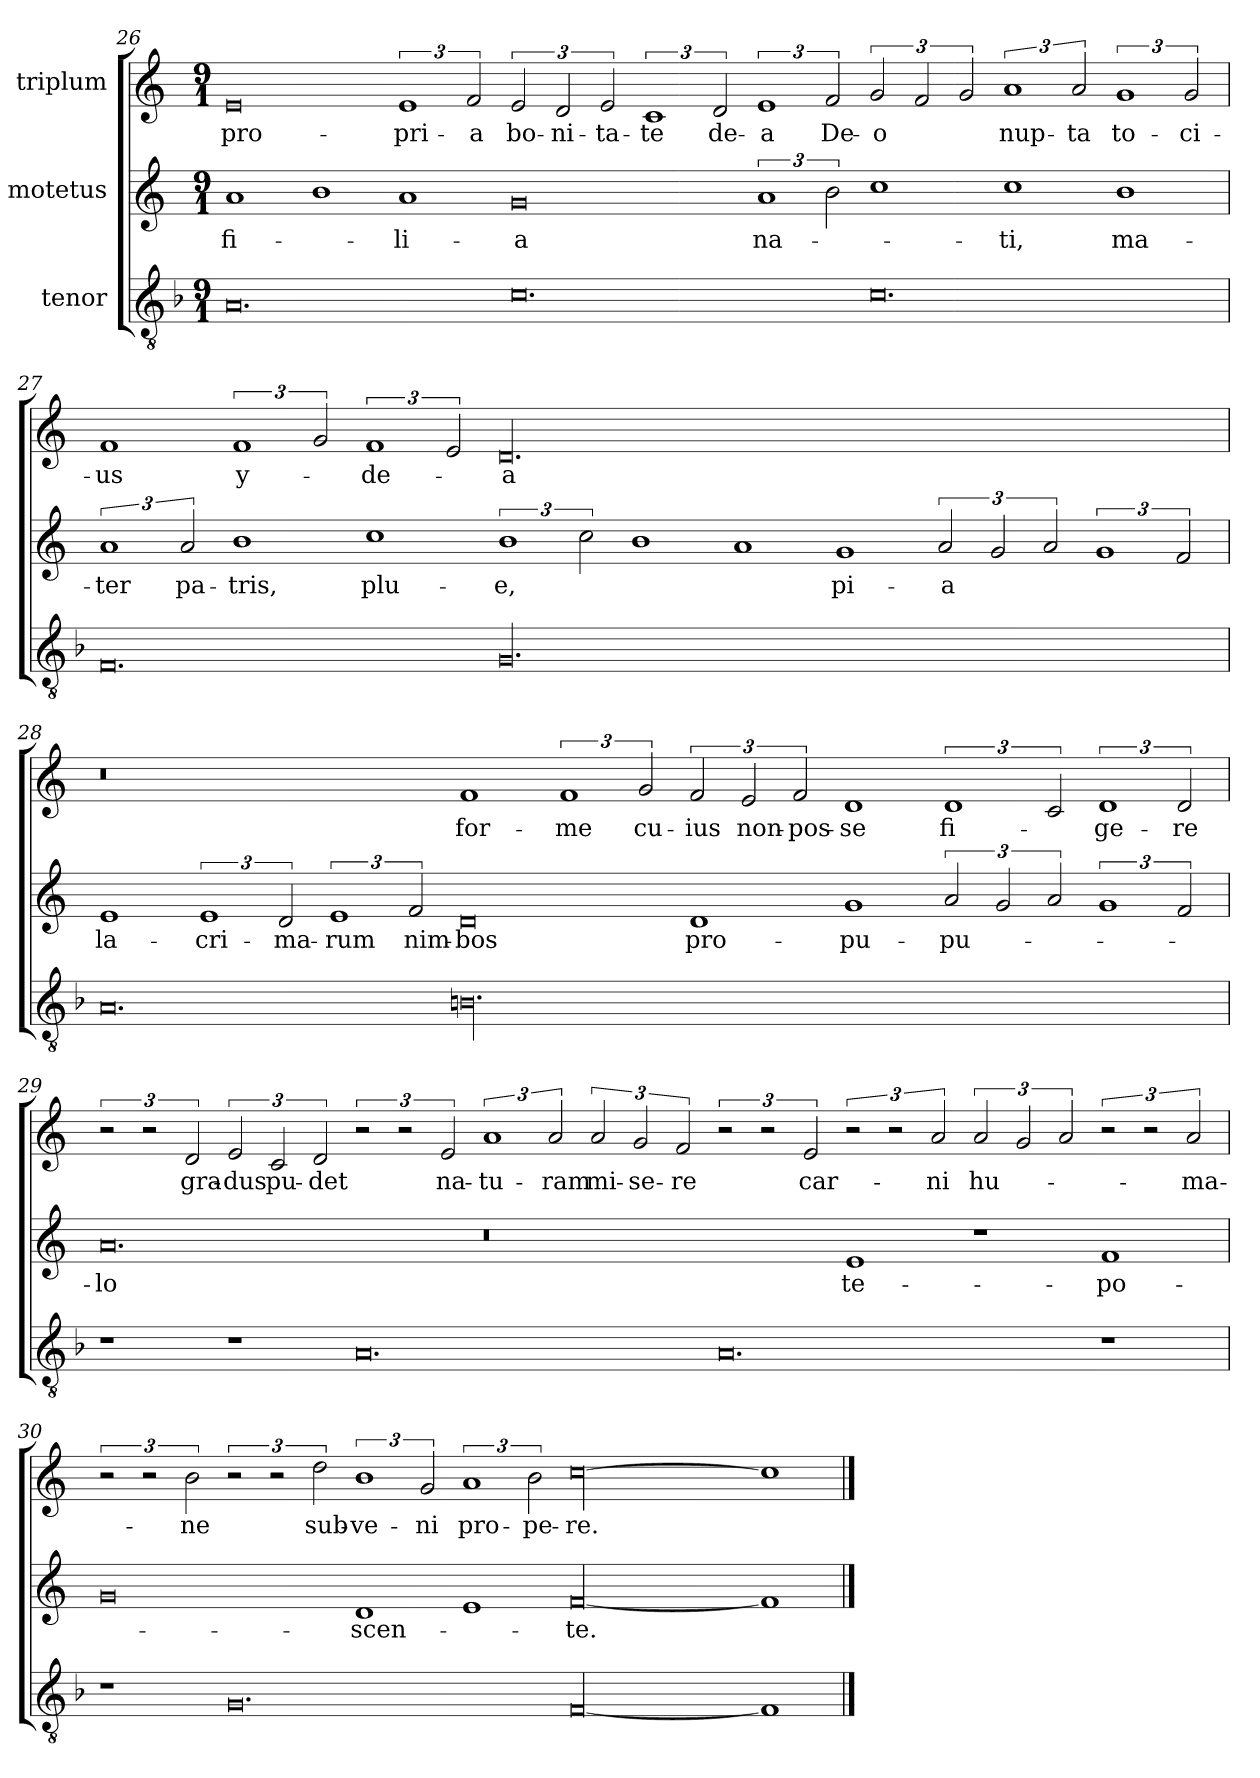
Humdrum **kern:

**kern	**kern	**text	**kern	**text
*part3	*part2	*part2	*part1	*part1
*staff3	*staff2	*staff2	*staff1	*staff1
*I"tenor	*I"motetus	*	*I"triplum	*
*clefGv2	*clefG2	*	*clefG2	*
*k[b-]	*k[]	*	*k[]	*
*F:	*C:	*	*C:	*
*M9/1	*M9/1	*	*M9/1	*
=26	=26	=26	=26	=26
0.A/	1a/	fi-	0e/	pro-
.	1b\	.	.	.
.	1a/	-li-	3%2e/	-pri-
.	.	.	3f/	-a
0.c\	0g/	-a	3e/	bo-
.	.	.	3d/	-ni-
.	.	.	3e/	-ta-
.	.	.	3%2c/	-te
.	.	.	3d/	de-
.	3%2a/	na-	3%2e/	-a
.	3b\	.	3f/	De-
0.c\	1cc\	.	3g/	-o
.	.	.	3f/	.
.	.	.	3g/	.
.	1cc\	-ti,	3%2a/	nup-
.	.	.	3a/	-ta
.	1b\	ma-	3%2g/	to-
.	.	.	3g/	-ci-
=27	=27	=27	=27	=27
0.F/	3%2a/	-ter	1f/	-us
.	3a/	pa-	.	.
.	1b\	-tris,	3%2f/	y-
.	.	.	3g/	.
.	1cc\	plu-	3%2f/	-de-
.	.	.	3e/	.
00.G/	3%2b\	-e,	00.d/	-a
.	3cc\	.	.	.
.	1b\	.	.	.
.	1a/	.	.	.
.	1g/	pi-	.	.
.	3a/	-a	.	.
.	3g/	.	.	.
.	3a/	.	.	.
.	3%2g/	.	.	.
.	3f/	.	.	.
=28	=28	=28	=28	=28
0.A/	1e/	la-	0.r	.
.	3%2e/	-cri-	.	.
.	3d/	-ma-	.	.
.	3%2e/	-rum	.	.
.	3f/	nim-	.	.
00.Bn\	0d/	-bos	1f/	for-
.	.	.	3%2f/	-me
.	.	.	3g/	cu-
.	1d/	pro-	3f/	-ius
.	.	.	3e/	non-
.	.	.	3f/	pos-
.	1g/	pu-	1d/	-se
.	3a/	-pu-	3%2d/	fi-
.	3g/	.	.	.
.	3a/	.	3c/	.
.	3%2g/	.	3%2d/	-ge-
.	3f/	.	3d/	-re
!!LO:PB:g=z
=29	=29	=29	=29	=29
1r	0.a/	-lo	3r	.
.	.	.	3r	.
.	.	.	3d/	gra-
1r	.	.	3e/	-dus
.	.	.	3c/	pu-
.	.	.	3d/	-det
0.A/	.	.	3r	.
.	.	.	3r	.
.	.	.	3e/	na-
.	0.r	.	3%2a/	-tu-
.	.	.	3a/	-ram
.	.	.	3a/	mi-
.	.	.	3g/	-se-
.	.	.	3f/	-re
0.A/	.	.	3r	.
.	.	.	3r	.
.	.	.	3e/	car-
.	1e/	te-	3r	.
.	.	.	3r	.
.	.	.	3a/	-ni
.	1r	.	3a/	hu-
.	.	.	3g/	.
.	.	.	3a/	.
1r	1f/	po-	3r	.
.	.	.	3r	.
.	.	.	3a/	-ma-
=30	=30	=30	=30	=30
1r	0g/	.	3r	.
.	.	.	3r	.
.	.	.	3b\	-ne
0.G/	.	.	3r	.
.	.	.	3r	.
.	.	.	3dd\	sub-
.	1d/	-scen-	3%2b\	-ve-
.	.	.	3g/	-ni
.	1e/	.	3%2a/	pro-
.	.	.	3b\	-pe-
[00F/	[00f/	-te.	[00cc\	-re.
1F/]	1f/]	.	1cc\]	.
==	==	==	==	==
*-	*-	*-	*-	*-
